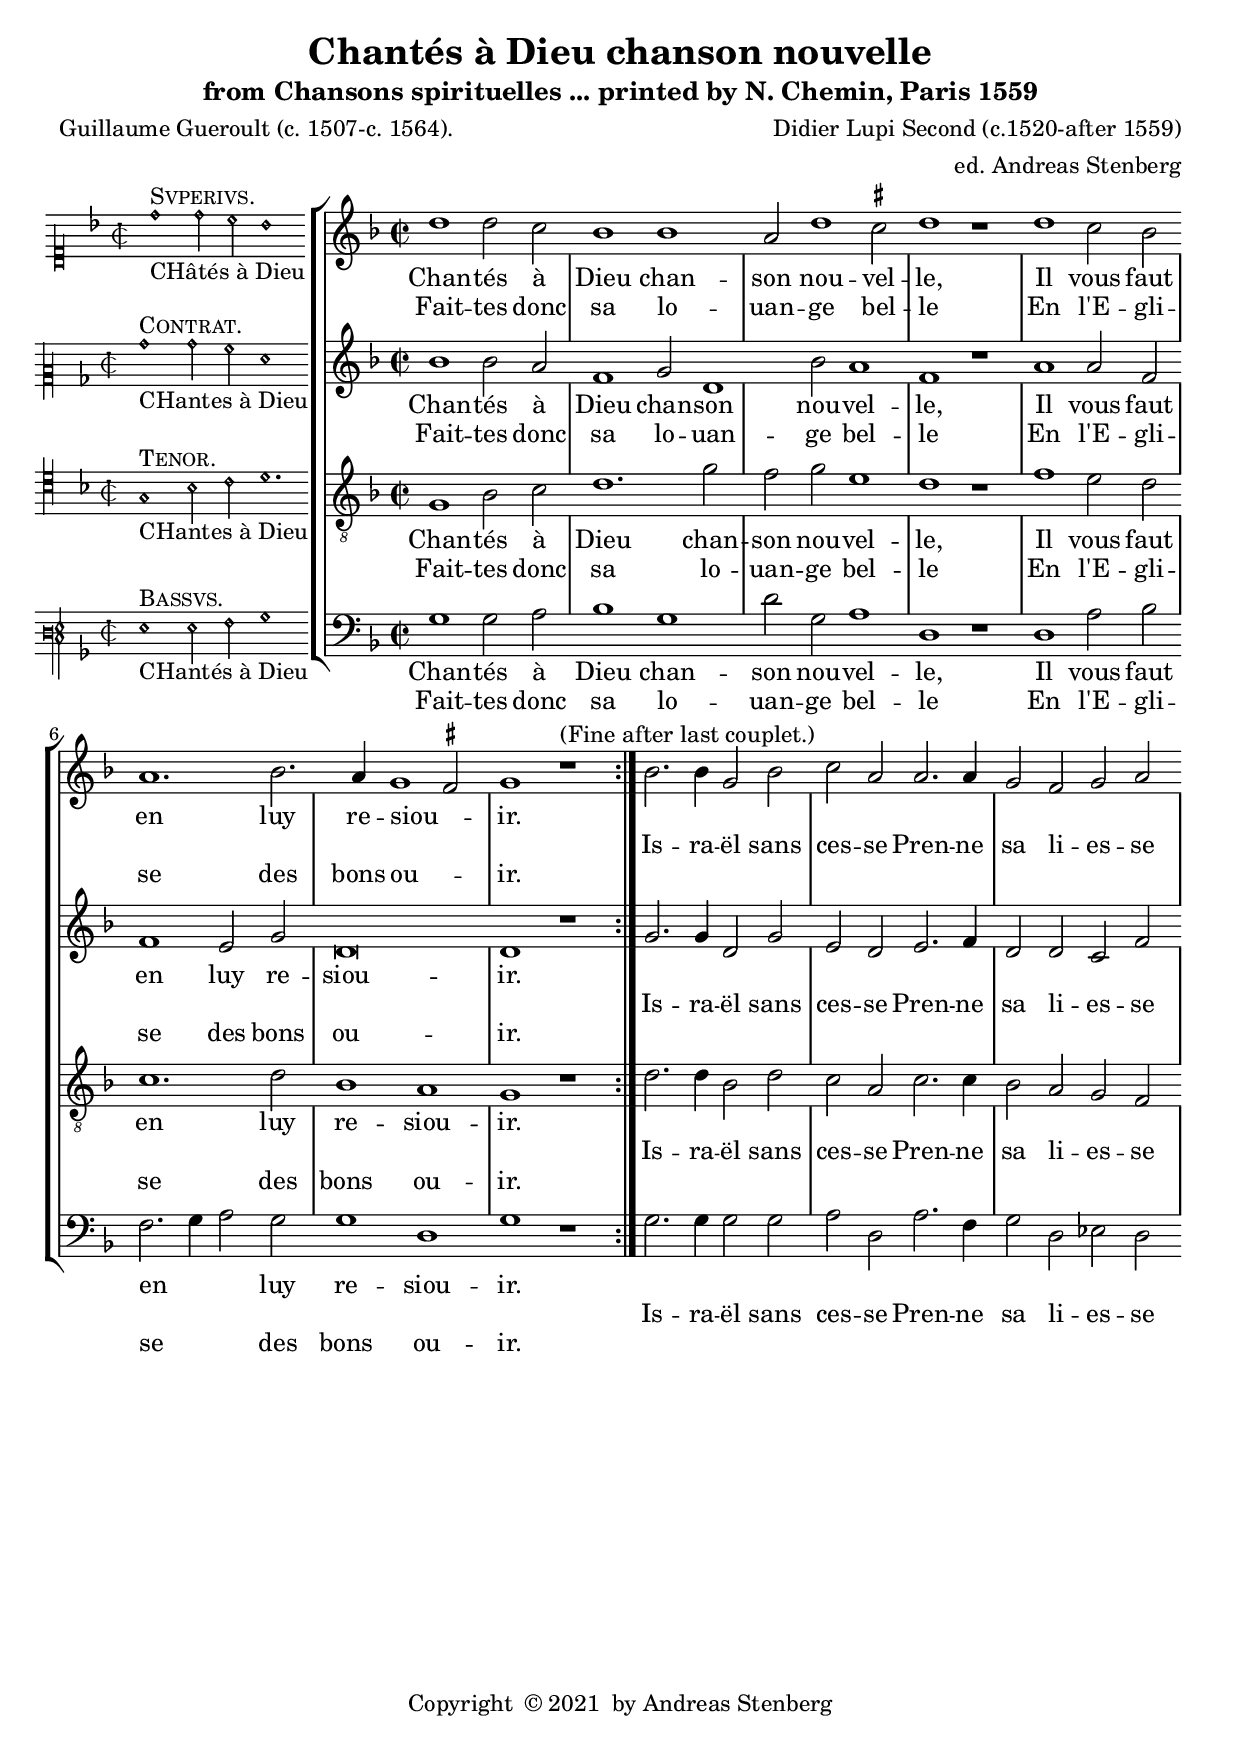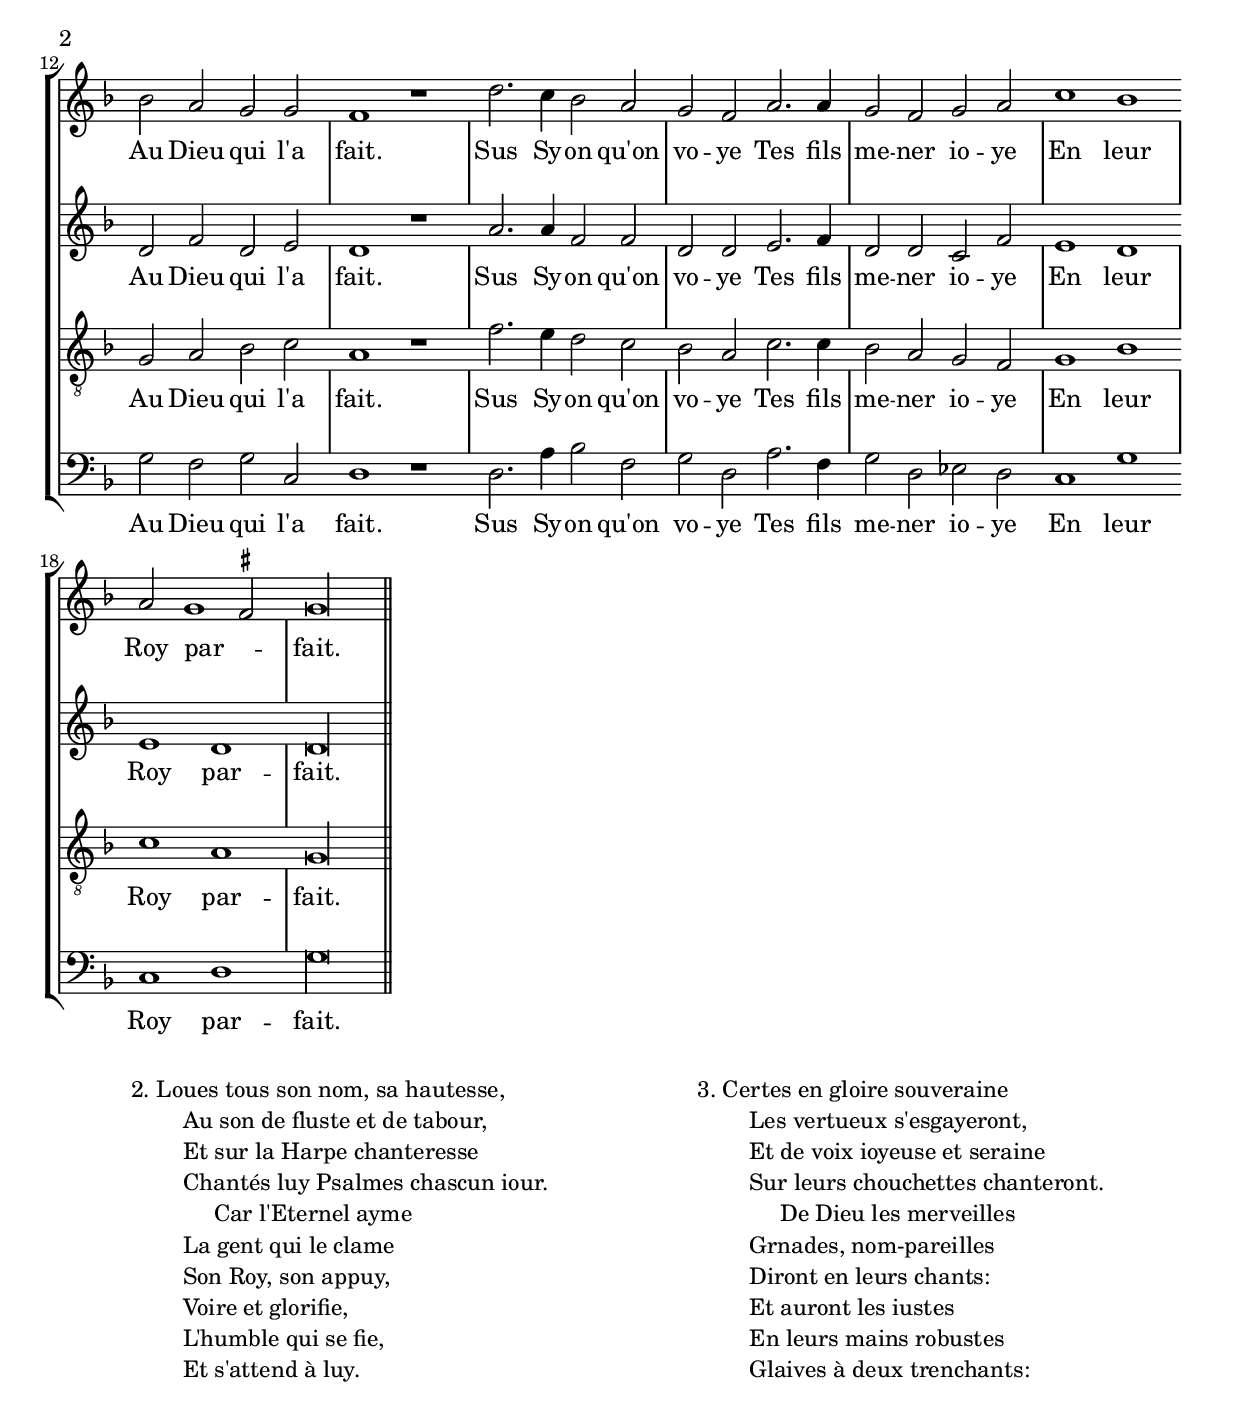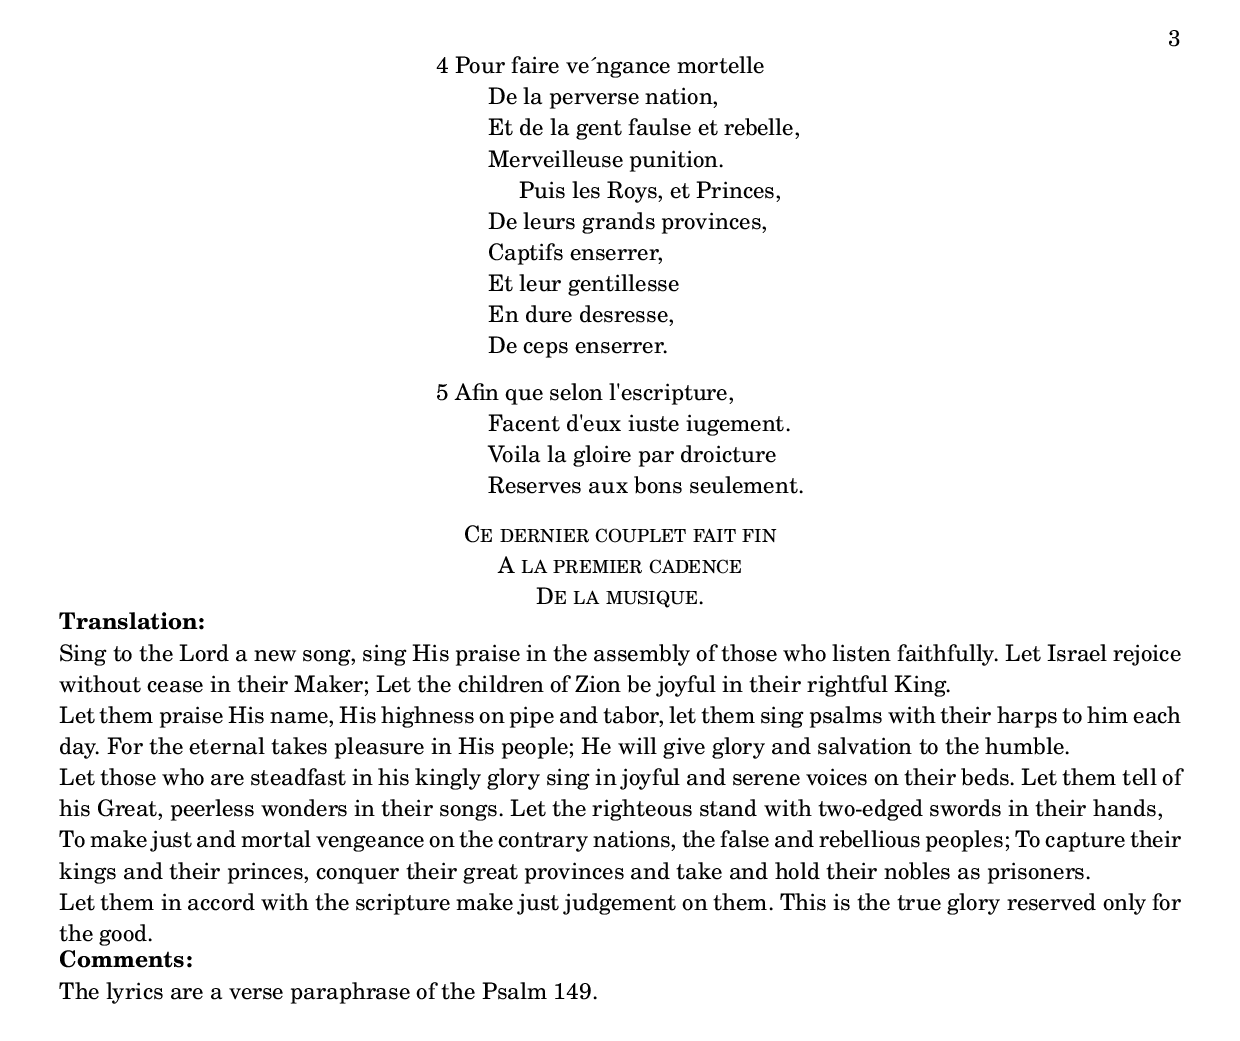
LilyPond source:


%%%%%%%%%%%%%%%%%%%%%%%%%%%%%%%%%%%%%%%%%%%%%%%%%%%%%%%%%%%%%%%%%%%
% This is a template based on the usual four part choir templater %
% where the voices have common lyrics at the the start but split  %
% to separate lyrics after a while.				  %
% This template is modyfied by AS from the one in the lilypond    %
% documentation.						  %
% This template is to be used for instance for fairly simple      %
% settings where the stanzas are set homophonicaly but twhere the %
% Chorus contains polyphony that require separate underlay for    %
% the different voices.						  %
%%%%%%%%%%%%%%%%%%%%%%%%%%%%%%%%%%%%%%%%%%%%%%%%%%%%%%%%%%%%%%%%%%%
\version "2.18.0"
\include "deutsch.ly"
ficta = \once \set suggestAccidentals =##t
\header {
  title = \markup {
    \center-column {
      "Chantés à Dieu chanson nouvelle"
%      "Wann er zu nacht"
%      \vspace #0.5
    }
  }
  subtitle = "from Chansons spirituelles ... printed by N. Chemin, Paris 1559"
  composer = "Didier Lupi Second (c.1520-after 1559)"
  arranger = "ed. Andreas Stenberg"
  poet = "Guillaume Gueroult (c. 1507-c. 1564)."
  meter =""
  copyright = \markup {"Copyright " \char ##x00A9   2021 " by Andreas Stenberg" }
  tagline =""
}
global = {
  \key f \major
}

sopMusic = \relative c'' {

  \set Score.tempoHideNote = ##t
  \tempo 1 = 86
  \time 2/2
  \set Timing.measureLength = #(ly:make-moment 4/2)
  \override Staff.BarLine.transparent = ##t
 \repeat volta 2 {
   d1 d2 c2
   b1 b1
   a2 d1 \ficta cis2
   d1 r1

   d1 c2 b2
   a1. b2.
   a4 g1( \ficta fis2)
   g1 r1^"(Fine after last couplet.)"
   \once \revert Staff.BarLine.transparent
 }
  b2. b4 g2 b2
  c2 a2

  a2. a4
  g2 f2 g2 a2
  b2 a2 g2 g2
  f1 r1
  d'2. c4 b2 a2

  g2 f2 a2. a4
  g2 f2 g2 a2
  c1 b1
  a2 g1( \ficta fis2)
  \cadenzaOn
  g\longa
 \revert Staff.BarLine.transparent
  \bar "||"
  \cadenzaOff
}
sopWords = \lyricmode {
  Chan -- tés à Dieu chan -- son nou -- vel -- le,
  Il vous faut en luy re -- siou -- ir.
}
sopWordsII = \lyricmode {
  \repeat unfold 17 { _ }
  Is -- ra --  ël sans ces -- se
  Pren -- ne sa li -- es -- se
  Au Dieu qui l'a fait.
  Sus Sy -- on qu'on vo -- ye
  Tes fils me -- ner io -- ye
  En leur Roy par -- fait.
}
sopWordsIII = \lyricmode {
  Fait -- tes donc sa lo -- uan -- ge bel -- le
  En l'E -- gli -- se des bons ou -- ir.
}
altoMusic = \relative c' {
  \override Staff.BarLine.transparent = ##t
  \repeat volta 2 {
    b'1 b2 a2
    f1 g2 d1
    b'2 a1
    f1 r1
    a1 a2 f2

    f1 e2 g2
    d\breve
    d1 r1
    \once \revert Staff.BarLine.transparent
  }
  g2. g4 d2 g2
  e2 d2 e2. f4
  d2 d2

  c2 f2
  d2 f2 d2 e2
  d1 r1
  a'2. a4 f2 f2

  d2 d2 e2. f4
  d2 d2 c2 f2
  e1 d1
  e1 d1
  d\longa
  \revert Staff.BarLine.transparent
}
altoWords = \lyricmode {
  Chan -- tés à Dieu chan -- son nou -- vel -- le,
  Il vous faut en luy re -- siou -- ir.
}
altoWordsII = \lyricmode {
  \repeat unfold 17 { _ }
  Is -- ra --  ël sans ces -- se
  Pren -- ne sa li -- es -- se
  Au Dieu qui l'a fait.
  Sus Sy -- on qu'on vo -- ye
  Tes fils me -- ner io -- ye
  En leur Roy par -- fait.
}
altoWordsIII = \lyricmode {
  Fait -- tes donc sa lo -- uan -- ge bel -- le
  En l'E -- gli -- se des bons ou -- ir.
}
tenorMusic = \relative c' {
  \clef "G_8"
  \override Staff.BarLine.transparent = ##t
   \repeat volta 2 {
   g1 b2 c2
   d1. g2
   f2 g2 e1
   d1 r1
   f1

   e2 d2
   c1. d2
   b1 a1
   g1 r1
   \once \revert Staff.BarLine.transparent
   }
   d'2. d4 b2 d2
   c2 a2 c2. c4

   b2 a2 g2 f2
   g2 a2 b2 c2
   a1 r1
   f'2. e4 d2 c2

   b2 a2 c2. c4
   b2 a2 g2 f2
   g1 b1
   c1 a1
   g\longa
 \revert Staff.BarLine.transparent
}
tenorWords = \lyricmode {
  Chan -- tés à Dieu chan -- son nou -- vel -- le,
  Il vous faut en luy re -- siou -- ir.
}
tenorWordsII = \lyricmode {
  \repeat unfold 17 { _ }
  Is -- ra --  ël sans ces -- se
  Pren -- ne sa li -- es -- se
  Au Dieu qui l'a fait.
  Sus Sy -- on qu'on vo -- ye
  Tes fils me -- ner io -- ye
  En leur Roy par -- fait.
}
tenorWordsIII = \lyricmode {
  Fait -- tes donc sa lo -- uan -- ge bel -- le
  En l'E -- gli -- se des bons ou -- ir.
}
bassMusic = \relative c {
  \override Staff.BarLine.transparent = ##t
  \repeat volta 2 {
    g'1 g2 a2
    b1 g1
    d'2 g,2 a1
    d,1 r1
    d1

    a'2 b2
    f2.( g4 a2) g2
    g1 d1
    g1 r1
    \once \revert Staff.BarLine.transparent
  }
  g2. g4 g2 g2

  a2 d,2 a'2. f4
  g2 d2 es2 d2
  g2 f2 g2 c,2
  d1 r1
  d2. a'4 b2 f2

  g2 d2 a'2. f4
  g2 d2 es2 d2
  c1 g'1
  c,1 d1
  g\longa
  \revert Staff.BarLine.transparent
}
bassWords = \lyricmode {
  Chan -- tés à Dieu chan -- son nou -- vel -- le,
  Il vous faut en luy re -- siou -- ir.
}
bassWordsII = \lyricmode {
  \repeat unfold 17 { _ }
  Is -- ra --  ël sans ces -- se
  Pren -- ne sa li -- es -- se
  Au Dieu qui l'a fait.
  Sus Sy -- on qu'on vo -- ye
  Tes fils me -- ner io -- ye
  En leur Roy par -- fait.
}
bassWordsIII = \lyricmode {
  Fait -- tes donc sa lo -- uan -- ge bel -- le
  En l'E -- gli -- se des bons ou -- ir.
}
incipitDiscantus = \markup {
  \score {
    {
      %      \set Staff.instrumentName = #"Tenor "
      \override NoteHead.style = #'neomensural
      \override Rest.style = #'neomensural
      \override Staff.TimeSignature.style = #'mensural
      \cadenzaOn
      \clef "petrucci-c1"
      \key f \major
      \time 2/2

      d''1 ^\markup { \smallCaps"Svperivs."} _"CHâtés à Dieu"
      d''2 c''2 b'1
    }
    \layout {
      \context {
        \Voice
        \remove "Ligature_bracket_engraver"
        \consists "Mensural_ligature_engraver"
      }
      line-width = 4.5\cm
    }
  }
}


incipitAltus = \markup {
  \score {
    {
      %      \set Staff.instrumentName = #"Tenor "
      \override NoteHead.style = #'neomensural
      \override Rest.style = #'neomensural
      \override Staff.TimeSignature.style = #'mensural
      \cadenzaOn
      \clef "petrucci-c2"
      \key f \major
      \time 2/2
      b'1^\markup \smallCaps"Contrat."_"CHantes à Dieu"
      b'2 a'2 f'1
    }
    \layout {
      \context {
        \Voice
        \remove "Ligature_bracket_engraver"
        \consists "Mensural_ligature_engraver"
      }
      line-width = 4.5\cm
    }
  }
}


incipitTenor = \markup {
  \score {
    {
      %      \set Staff.instrumentName = #"Tenor "
      \override NoteHead.style = #'neomensural
      \override Rest.style = #'neomensural
      \override Staff.TimeSignature.style = #'mensural
      \cadenzaOn
      \clef "petrucci-c4"
      \key f \major
      \time 2/2
      g1 ^\markup \smallCaps"Tenor." _"CHantes à Dieu"
      b2 c'2 d'1.
    }
    \layout {
      \context {
        \Voice
        \remove "Ligature_bracket_engraver"
        \consists "Mensural_ligature_engraver"
      }
      line-width = 5.0\cm
    }
  }
}
#(append! supported-clefs '(("mensural-f3" . ("clefs.mensural.f" 0 0))))

incipitBassus = \markup {
  \score {
    {
      %      \set Staff.instrumentName = #"Tenor "
      \override NoteHead.style = #'neomensural
      \override Rest.style = #'neomensural
      \override Staff.TimeSignature.style = #'mensural
      \cadenzaOn
      \clef "petrucci-f3"
      \key f \major
      \time 2/2
      g1^\markup \smallCaps"Bassvs."_"CHantés à Dieu"
      g2 a2 b1
    }
    \layout {
      \context {
        \Voice
        \remove "Ligature_bracket_engraver"
        \consists "Mensural_ligature_engraver"
      }
      line-width = 4.5\cm
    }
  }
}


\score {
  <<
    \new StaffGroup \with {
      \override VerticalAxisGroup.staff-staff-spacing = #'((basic-distance . 12))
    } <<
      \new Staff = treble <<
        \set Staff.instrumentName = \incipitDiscantus
        \new Voice = "sopranos" {
          \set  Staff.midiInstrument ="choir aahs"
          %	\voiceOne
          << \global \sopMusic >>
        }
      >>
      \new Lyrics = sopranos { s1 }
      \new Lyrics = sopranosII { s1 }
      \new Lyrics = sopranosIII { s1 }

      \new Staff = "medius" <<
        \set Staff.instrumentName = \incipitAltus

        \new Voice = "altos" {
          %	\voiceTwo
          \set  Staff.midiInstrument ="choir aahs"
          << \global \altoMusic >>
        }
      >>

      \new Lyrics = "altos" { s1 }
      \new Lyrics = "altosII" { s1 }
      \new Lyrics = "altosIII" { s1 }

      \new Staff = tenors <<
        \set Staff.instrumentName = \incipitTenor

        \clef "treble"
        \new Voice = "tenors" {
          \set  Staff.midiInstrument ="choir aahs"
          %	\voiceOne
          << \global \tenorMusic >>
        }
      >>
      \new Lyrics = "tenors" { s1 }
      \new Lyrics = "tenorsII" { s1 }
      \new Lyrics = "tenorsIII" { s1 }

      \new Staff ="basses" {
        \set Staff.instrumentName = \incipitBassus

        \new Voice = "basses" {
          \set  Staff.midiInstrument ="choir aahs"
          \clef "bass"
          %	\voiceTwo
          << \global \bassMusic >>
        }
      }
    >>
    \new Lyrics = basses { s1 }
    \new Lyrics = bassesII { s1 }
    \new Lyrics = bassesIII { s1 }

    \context Lyrics = sopranos \lyricsto sopranos \sopWords
    \context Lyrics = sopranosII \lyricsto sopranos \sopWordsII
    \context Lyrics = sopranosIII \lyricsto sopranos \sopWordsIII

    \context Lyrics = altos \lyricsto altos \altoWords
    \context Lyrics = altosII \lyricsto altos \altoWordsII
    \context Lyrics = altosIII \lyricsto altos \altoWordsIII

    \context Lyrics = tenors \lyricsto tenors \tenorWords
    \context Lyrics = tenorsII \lyricsto tenors \tenorWordsII
    \context Lyrics = tenorsIII \lyricsto tenors \tenorWordsIII

    \context Lyrics = basses \lyricsto basses \bassWords
    \context Lyrics = bassesII \lyricsto basses \bassWordsII
    \context Lyrics = bassesIII \lyricsto basses \bassWordsIII
  >>
  \layout {
    \context {
      \Score
      % no bars in staves
      %      \override BarLine.transparent = ##t

    }
    % the next three instructions keep the lyrics between the bar lines
    \context {
      \Lyrics
      \consists "Bar_engraver"
      \override BarLine.transparent = ##t
    }
    \context {
      \StaffGroup
      \consists "Separating_line_group_engraver"
    }
    \context {
      \Voice
      % no slurs
      \override Slur.transparent = ##t
      % Comment in the below "\remove" command to allow line
      % breaking also at those barlines where a note overlaps
      % into the next bar.  The command is commented out in this
      % short example score, but especially for large scores, you
      % will typically yield better line breaking and thus improve
      % overall spacing if you comment in the following command.
      %\remove "Forbid_line_break_engraver"
    }
    indent = 4.5\cm
  }

}

\markup  {
  \fill-line {

    \hspace #0.2

    \column {
      \line { 2. Loues tous son nom, sa hautesse, }
      \line { \hspace #5 Au son de fluste et de tabour, }
      \line { \hspace #5 Et sur la Harpe chanteresse }
      \line { \hspace #5 Chantés luy Psalmes chascun iour. }
      \line { \hspace #8 Car l'Eternel ayme }
      \line { \hspace #5 La gent qui le clame }
      \line { \hspace #5 Son Roy, son appuy, }
      \line { \hspace #5 Voire et glorifie, }
      \line { \hspace #5 L'humble qui se fie, }
      \line { \hspace #5 Et s'attend à luy. }
    }

    \hspace #0.2

    \column {
      \line { 3. Certes en gloire souveraine }
      \line { \hspace #5 Les vertueux s'esgayeront, }
      \line { \hspace #5 Et de voix ioyeuse et seraine }
      \line { \hspace #5 Sur leurs chouchettes chanteront. }
      \line { \hspace #8 De Dieu les merveilles }
      \line { \hspace #5 Grnades, nom-pareilles }
      \line { \hspace #5 Diront en leurs chants: }
      \line { \hspace #5 Et auront les iustes }
      \line { \hspace #5 En leurs mains robustes }
      \line { \hspace #5 Glaives à deux trenchants: }
    }

     \hspace #0.2

  }
}

\markup {
  \column {
  \fill-line {
    \column {
      \line { 4 Pour faire ve´ngance mortelle }
      \line { \hspace #5 De la perverse nation, }
      \line { \hspace #5 Et de la gent faulse et rebelle,}
      \line { \hspace #5 Merveilleuse punition. }
      \line { \hspace #8 Puis les Roys, et Princes,}
      \line { \hspace #5 De leurs grands provinces, }
      \line { \hspace #5 Captifs enserrer, }
      \line { \hspace #5 Et leur gentillesse }
      \line { \hspace #5 En dure desresse, }
      \line { \hspace #5 De ceps enserrer. }
      \vspace #0.5
      \line { 5 Afin que selon l'escripture, }
      \line { \hspace #5 Facent d'eux iuste iugement. }
      \line { \hspace #5 Voila la gloire par droicture }
      \line { \hspace #5 Reserves aux bons seulement. }
    }
  }
  \vspace #1
      \fill-line { \smallCaps  "Ce dernier couplet fait fin" }
      \fill-line { \smallCaps  "A la premier cadence" }
      \fill-line { \smallCaps  "De la musique." }
  }
}

\markup {
  \column {
\bold  Translation:
    \justify-string #"Sing to the Lord a new song, 
sing His praise in the assembly 
of those who listen faithfully. 
Let Israel rejoice without cease in their Maker;
Let the children of Zion be joyful in their rightful King. 

Let them praise His name, His highness on pipe and tabor,
let them sing psalms with their harps to him each day.
For the eternal takes pleasure in His people;
He will give glory and salvation to the humble.


Let those who are steadfast in his kingly glory
sing in joyful and serene voices on their beds.
Let them tell of his Great, peerless wonders in their songs.
Let the righteous stand 
with  two-edged swords in their hands, 

To make just and mortal vengeance 
on the contrary nations,
the false and rebellious peoples; 
To capture their kings 
and their princes, 
conquer their great provinces
and take and hold their nobles as prisoners.
 
Let them in accord with the scripture
make just judgement on them.
This is the true glory 
reserved only for the good."
  }
}
\markup {
  \column {
    \bold Comments:
    \justify-string #"The lyrics are a verse paraphrase of the Psalm 149. "
  }
}
\score {
  \unfoldRepeats
  <<
    \new StaffGroup <<
      \new Staff = treble <<
        \set Staff.instrumentName = \incipitDiscantus
        \new Voice = "sopranos" {
          \set  Staff.midiInstrument ="choir aahs"
          %	\voiceOne
          << \global \sopMusic >>
        }
      >>
      \new Lyrics = sopranos { s1 }

      \new Staff = "medius" <<
        \set Staff.instrumentName = \incipitAltus

        \new Voice = "altos" {
          %	\voiceTwo
          \set  Staff.midiInstrument ="choir aahs"
          << \global \altoMusic >>
        }
      >>

      \new Lyrics = "altos" { s1 }
      \new Staff = tenors <<
        \set Staff.instrumentName = \incipitTenor

        \clef "treble"
        \new Voice = "tenors" {
          \set  Staff.midiInstrument ="choir aahs"
          %	\voiceOne
          << \global \tenorMusic >>
        }
      >>
      \new Lyrics = "tenors" { s1 }

      \new Staff ="basses" {
        \set Staff.instrumentName = \incipitBassus

        \new Voice = "basses" {
          \set  Staff.midiInstrument ="choir aahs"
          \clef "G_8"
          %	\voiceTwo
          << \global \bassMusic >>
        }
      }
    >>
    \new Lyrics = basses { s1 }

    \context Lyrics = sopranos \lyricsto sopranos \sopWords
    \context Lyrics = altos \lyricsto altos \altoWords
    \context Lyrics = tenors \lyricsto tenors \tenorWords
    \context Lyrics = basses \lyricsto basses \bassWords
  >>
  \midi {}
}
\paper {
  ragged-bottom = ##t
  ragged-last-bottom = ##t
  ragged-last = ##t
}

%{
convert-ly.py (GNU LilyPond) 2.18.2  convert-ly.py: Processing `'...
Applying conversion: 2.15.7, 2.15.9, 2.15.10, 2.15.16, 2.15.17,
2.15.18, 2.15.19, 2.15.20, 2.15.25, 2.15.32, 2.15.39, 2.15.40,
2.15.42, 2.15.43, 2.16.0, 2.17.0, 2.17.4, 2.17.5, 2.17.6, 2.17.11,
2.17.14, 2.17.15, 2.17.18, 2.17.19, 2.17.20, 2.17.25, 2.17.27,
2.17.29, 2.17.97, 2.18.0
%}
